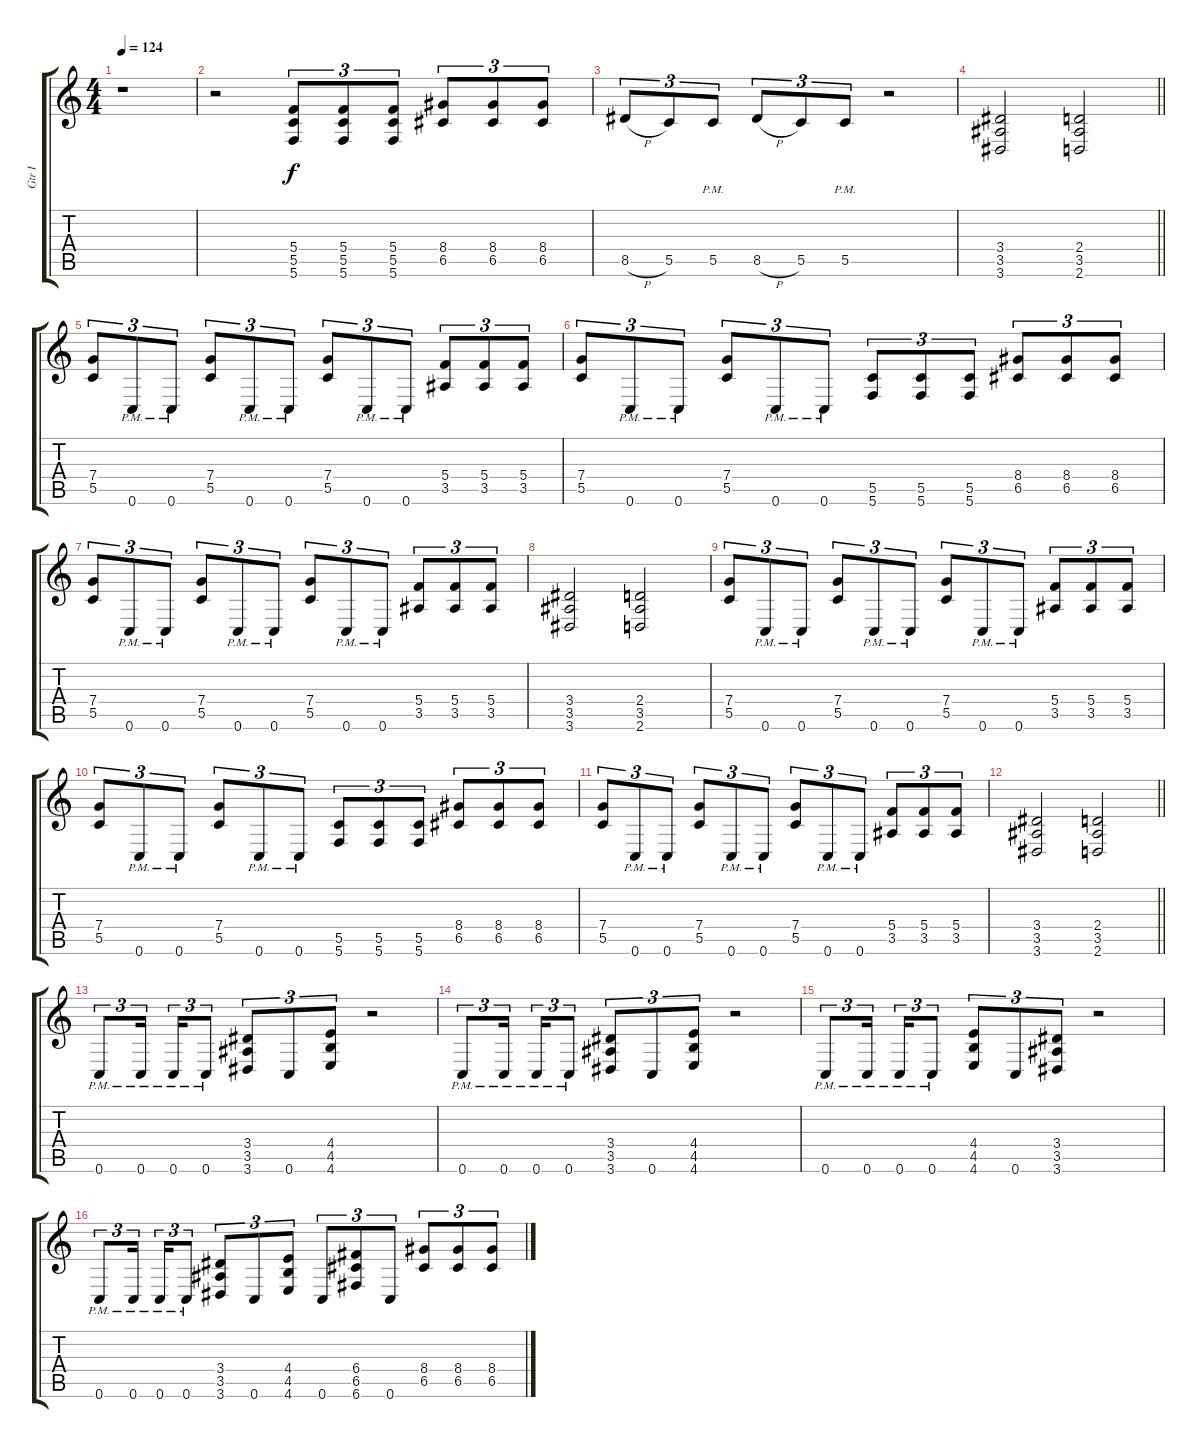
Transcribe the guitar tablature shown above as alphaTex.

\track ("Gtr I" "Gtr I") {instrument overdrivenguitar}
\staff {score tabs}
\tuning (D4 A3 F3 C3 G2 C2) {hide}
\ts (4 4)
\tempo 124
\clef g2
\ks c
r.1{dy f instrument overdrivenguitar} |
r.2 (5.4 5.5 5.6).8{tu (3 2)} (5.4 5.5 5.6).8{tu (3 2)} (5.4 5.5 5.6).8{tu (3 2)} (8.4 6.5).8{tu (3 2)} (8.4 6.5).8{tu (3 2)} (8.4 6.5).8{tu (3 2)} |
8.5{h}.8{tu (3 2)} 5.5.8{tu (3 2)} 5.5{pm}.8{tu (3 2)} 8.5{h}.8{tu (3 2)} 5.5.8{tu (3 2)} 5.5{pm}.8{tu (3 2)} r.2 |
\barLineRight lightlight
(3.4 3.5 3.6).2 (2.4 3.5 2.6).2 |
(7.4 5.5).8{tu (3 2)} 0.6{pm}.8{tu (3 2)} 0.6{pm}.8{tu (3 2)} (7.4 5.5).8{tu (3 2)} 0.6{pm}.8{tu (3 2)} 0.6{pm}.8{tu (3 2)} (7.4 5.5).8{tu (3 2)} 0.6{pm}.8{tu (3 2)} 0.6{pm}.8{tu (3 2)} (5.4 3.5).8{tu (3 2)} (5.4 3.5).8{tu (3 2)} (5.4 3.5).8{tu (3 2)} |
(7.4 5.5).8{tu (3 2)} 0.6{pm}.8{tu (3 2)} 0.6{pm}.8{tu (3 2)} (7.4 5.5).8{tu (3 2)} 0.6{pm}.8{tu (3 2)} 0.6{pm}.8{tu (3 2)} (5.5 5.6).8{tu (3 2)} (5.5 5.6).8{tu (3 2)} (5.5 5.6).8{tu (3 2)} (8.4 6.5).8{tu (3 2)} (8.4 6.5).8{tu (3 2)} (8.4 6.5).8{tu (3 2)} |
(7.4 5.5).8{tu (3 2)} 0.6{pm}.8{tu (3 2)} 0.6{pm}.8{tu (3 2)} (7.4 5.5).8{tu (3 2)} 0.6{pm}.8{tu (3 2)} 0.6{pm}.8{tu (3 2)} (7.4 5.5).8{tu (3 2)} 0.6{pm}.8{tu (3 2)} 0.6{pm}.8{tu (3 2)} (5.4 3.5).8{tu (3 2)} (5.4 3.5).8{tu (3 2)} (5.4 3.5).8{tu (3 2)} |
(3.4 3.5 3.6).2 (2.4 3.5 2.6).2 |
(7.4 5.5).8{tu (3 2)} 0.6{pm}.8{tu (3 2)} 0.6{pm}.8{tu (3 2)} (7.4 5.5).8{tu (3 2)} 0.6{pm}.8{tu (3 2)} 0.6{pm}.8{tu (3 2)} (7.4 5.5).8{tu (3 2)} 0.6{pm}.8{tu (3 2)} 0.6{pm}.8{tu (3 2)} (5.4 3.5).8{tu (3 2)} (5.4 3.5).8{tu (3 2)} (5.4 3.5).8{tu (3 2)} |
(7.4 5.5).8{tu (3 2)} 0.6{pm}.8{tu (3 2)} 0.6{pm}.8{tu (3 2)} (7.4 5.5).8{tu (3 2)} 0.6{pm}.8{tu (3 2)} 0.6{pm}.8{tu (3 2)} (5.5 5.6).8{tu (3 2)} (5.5 5.6).8{tu (3 2)} (5.5 5.6).8{tu (3 2)} (8.4 6.5).8{tu (3 2)} (8.4 6.5).8{tu (3 2)} (8.4 6.5).8{tu (3 2)} |
(7.4 5.5).8{tu (3 2)} 0.6{pm}.8{tu (3 2)} 0.6{pm}.8{tu (3 2)} (7.4 5.5).8{tu (3 2)} 0.6{pm}.8{tu (3 2)} 0.6{pm}.8{tu (3 2)} (7.4 5.5).8{tu (3 2)} 0.6{pm}.8{tu (3 2)} 0.6{pm}.8{tu (3 2)} (5.4 3.5).8{tu (3 2)} (5.4 3.5).8{tu (3 2)} (5.4 3.5).8{tu (3 2)} |
\barLineRight lightlight
(3.4 3.5 3.6).2 (2.4 3.5 2.6).2 |
0.6{pm}.8{tu (3 2)} 0.6{pm}.16{tu (3 2) beam splitsecondary} 0.6{pm}.16{tu (3 2)} 0.6{pm}.8{tu (3 2)} (3.4 3.5 3.6).8{tu (3 2)} 0.6.8{tu (3 2)} (4.4 4.5 4.6).8{tu (3 2)} r.2 |
0.6{pm}.8{tu (3 2)} 0.6{pm}.16{tu (3 2) beam splitsecondary} 0.6{pm}.16{tu (3 2)} 0.6{pm}.8{tu (3 2)} (3.4 3.5 3.6).8{tu (3 2)} 0.6.8{tu (3 2)} (4.4 4.5 4.6).8{tu (3 2)} r.2 |
0.6{pm}.8{tu (3 2)} 0.6{pm}.16{tu (3 2) beam splitsecondary} 0.6{pm}.16{tu (3 2)} 0.6{pm}.8{tu (3 2)} (4.4 4.5 4.6).8{tu (3 2)} 0.6.8{tu (3 2)} (3.4 3.5 3.6).8{tu (3 2)} r.2 |
0.6{pm}.8{tu (3 2)} 0.6{pm}.16{tu (3 2) beam splitsecondary} 0.6{pm}.16{tu (3 2)} 0.6{pm}.8{tu (3 2)} (3.4 3.5 3.6).8{tu (3 2)} 0.6.8{tu (3 2)} (4.4 4.5 4.6).8{tu (3 2)} 0.6.8{tu (3 2)} (6.4 6.5 6.6).8{tu (3 2)} 0.6.8{tu (3 2)} (8.4 6.5).8{tu (3 2)} (8.4 6.5).8{tu (3 2)} (8.4 6.5).8{tu (3 2)}
